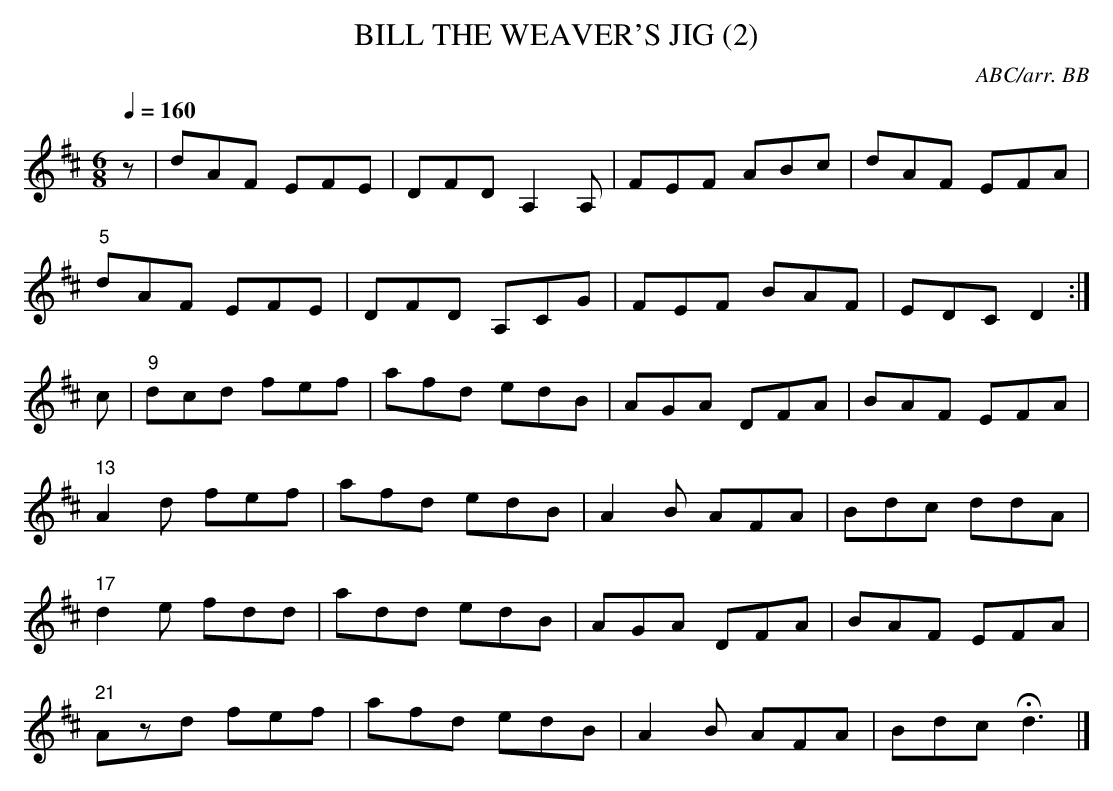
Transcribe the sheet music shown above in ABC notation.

X:1
T:BILL THE WEAVER'S JIG (2)
C:ABC/arr. BB
Q:1/4=160
L:1/8
M:6/8
K:D
z|dAF EFE|DFD A,2A,|FEF ABc|dAF EFA|
"5"dAF EFE|DFD A,CG|FEF BAF|EDC D2 :|
c|"9"dcd fef|afd edB|AGA DFA|BAF EFA|
"13"A2d fef|afd edB|A2B AFA|Bdc ddA|
"17"d2e fdd|add edB|AGA DFA|BAF EFA|
"21"Azd fef|afd edB|A2B AFA|Bdc Hd3|]
